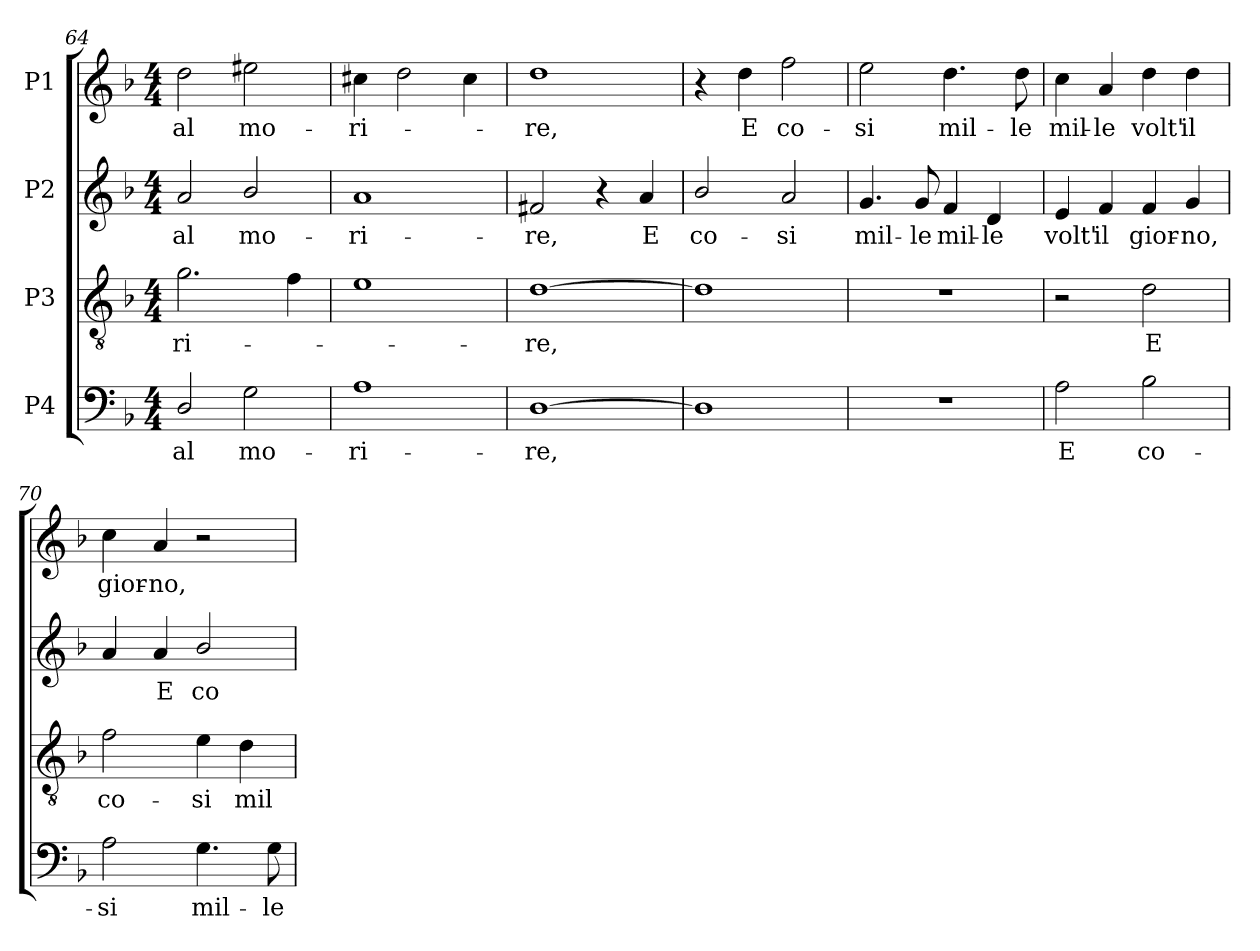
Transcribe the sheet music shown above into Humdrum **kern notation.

**kern	**text	**kern	**text	**kern	**text	**kern	**text
*part4	*part4	*part3	*part3	*part2	*part2	*part1	*part1
*staff4	*staff4	*staff3	*staff3	*staff2	*staff2	*staff1	*staff1
*I"P4	*	*I"P3	*	*I"P2	*	*I"P1	*
*clefF4	*	*clefGv2	*	*clefG2	*	*clefG2	*
*	*	*ITrd7c12	*	*	*	*	*
*k[b-]	*	*k[b-]	*	*k[b-]	*	*k[b-]	*
*F:	*	*F:	*	*F:	*	*F:	*
*M4/4	*	*M4/4	*	*M4/4	*	*M4/4	*
=64	=64	=64	=64	=64	=64	=64	=64
!	!LO:LY:b:color=#000000	!	!	!	!	!	!
!	!	!	!LO:LY:b:color=#000000	!	!	!	!
!	!	!	!	!	!LO:LY:b:color=#000000	!	!
!	!	!	!	!	!	!	!LO:LY:b:color=#000000
2Di/	al	2.Gi\	-ri-	2ai/	al	2ddi\	al
!	!LO:LY:b:color=#000000	!	!	!	!	!	!
!	!	!	!	!	!LO:LY:b:color=#000000	!	!
!	!	!	!	!	!	!	!LO:LY:b:color=#000000
2Gi\	mo-	.	.	2b-i/	mo-	2ee#Xi\	mo-
.	.	4Fi\	.	.	.	.	.
=65	=65	=65	=65	=65	=65	=65	=65
!	!LO:LY:b:color=#000000	!	!	!	!	!	!
!	!	!	!	!	!LO:LY:b:color=#000000	!	!
!	!	!	!	!	!	!	!LO:LY:b:color=#000000
1Ai	-ri-	1Ei	.	1ai	-ri-	4cc#Xi\	-ri-
.	.	.	.	.	.	2ddi\	.
.	.	.	.	.	.	4cc#i\	.
=66	=66	=66	=66	=66	=66	=66	=66
!	!LO:LY:b:color=#000000	!	!	!	!	!	!
!	!	!	!LO:LY:b:color=#000000	!	!	!	!
!	!	!	!	!	!LO:LY:b:color=#000000	!	!
!	!	!	!	!	!	!	!LO:LY:b:color=#000000
[1Di	-re,	[1Di	-re,	2f#Xi/	-re,	1ddi	-re,
.	.	.	.	4r	.	.	.
!	!	!	!	!	!LO:LY:b:color=#000000	!	!
.	.	.	.	4ai/	E	.	.
=67	=67	=67	=67	=67	=67	=67	=67
!	!	!	!	!	!LO:LY:b:color=#000000	!	!
1Di]	.	1Di]	.	2b-i/	co-	4r	.
!	!	!	!	!	!	!	!LO:LY:b:color=#000000
.	.	.	.	.	.	4ddi\	E
!	!	!	!	!	!LO:LY:b:color=#000000	!	!
!	!	!	!	!	!	!	!LO:LY:b:color=#000000
.	.	.	.	2ai/	-si	2ffi\	co-
!!LO:PB:g=z
=68	=68	=68	=68	=68	=68	=68	=68
!	!	!	!	!	!LO:LY:b:color=#000000	!	!
!	!	!	!	!	!	!	!LO:LY:b:color=#000000
1r	.	1r	.	4.gi/	mil-	2eei\	-si
!	!	!	!	!	!LO:LY:b:color=#000000	!	!
.	.	.	.	8gi/	-le	.	.
!	!	!	!	!	!LO:LY:b:color=#000000	!	!
!	!	!	!	!	!	!	!LO:LY:b:color=#000000
.	.	.	.	4fi/	mil-	4.ddi\	mil-
!	!	!	!	!	!LO:LY:b:color=#000000	!	!
.	.	.	.	4di/	-le	.	.
!	!	!	!	!	!	!	!LO:LY:b:color=#000000
.	.	.	.	.	.	8ddi\	-le
=69	=69	=69	=69	=69	=69	=69	=69
!	!LO:LY:b:color=#000000	!	!	!	!	!	!
!	!	!	!	!	!LO:LY:b:color=#000000	!	!
!	!	!	!	!	!	!	!LO:LY:b:color=#000000
2Ai\	E	2r	.	4ei/	volt'	4cci\	mil-
!	!	!	!	!	!LO:LY:b:color=#000000	!	!
!	!	!	!	!	!	!	!LO:LY:b:color=#000000
.	.	.	.	4fi/	il	4ai/	-le
!	!LO:LY:b:color=#000000	!	!	!	!	!	!
!	!	!	!LO:LY:b:color=#000000	!	!	!	!
!	!	!	!	!	!LO:LY:b:color=#000000	!	!
!	!	!	!	!	!	!	!LO:LY:b:color=#000000
2B-i\	co-	2Di\	E	4fi/	gior-	4ddi\	volt'
!	!	!	!	!	!LO:LY:b:color=#000000	!	!
!	!	!	!	!	!	!	!LO:LY:b:color=#000000
.	.	.	.	4gi/	-no,	4ddi\	il
=70	=70	=70	=70	=70	=70	=70	=70
!	!LO:LY:b:color=#000000	!	!	!	!	!	!
!	!	!	!LO:LY:b:color=#000000	!	!	!	!
!	!	!	!	!	!	!	!LO:LY:b:color=#000000
2Ai\	-si	2Fi\	co-	4ai/	.	4cci\	gior-
!	!	!	!	!	!LO:LY:b:color=#000000	!	!
!	!	!	!	!	!	!	!LO:LY:b:color=#000000
.	.	.	.	4ai/	E	4ai/	-no,
!	!LO:LY:b:color=#000000	!	!	!	!	!	!
!	!	!	!LO:LY:b:color=#000000	!	!	!	!
!	!	!	!	!	!LO:LY:b:color=#000000	!	!
4.Gi\	mil-	4Ei\	-si	2b-i/	co-	2r	.
!	!	!	!LO:LY:b:color=#000000	!	!	!	!
.	.	4Di\	mil-	.	.	.	.
!	!LO:LY:b:color=#000000	!	!	!	!	!	!
8Gi\	-le	.	.	.	.	.	.
=	=	=	=	=	=	=	=
*-	*-	*-	*-	*-	*-	*-	*-
